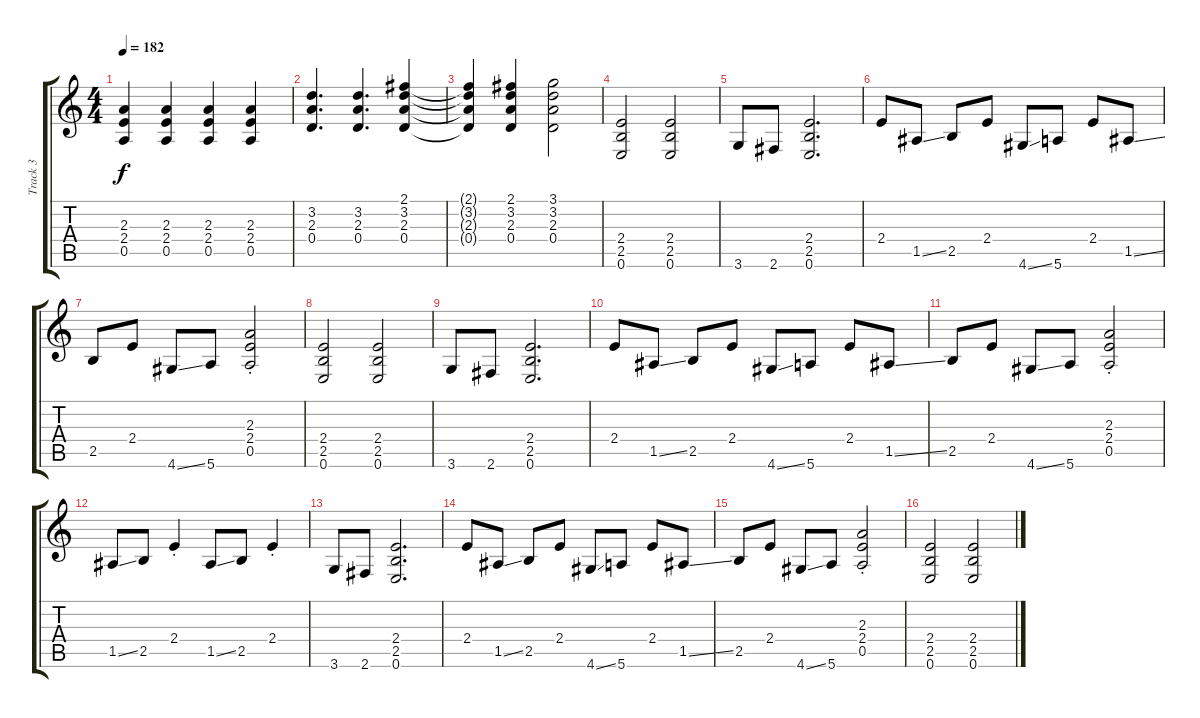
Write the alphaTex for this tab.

\track ("Track 3" "Track 3") {instrument overdrivenguitar}
\staff {score tabs}
\tuning (E4 B3 G3 D3 A2 E2) {hide}
\ts (4 4)
\tempo 182
\clef g2
\ks c
(2.3{t} 2.4{t} 0.5{t}).4{dy f} (2.3 2.4 0.5).4 (2.3 2.4 0.5).4 (2.3 2.4 0.5).4 |
(3.2 2.3 0.4).4{d} (3.2 2.3 0.4).4{d} (2.1 3.2 2.3 0.4).4 |
(2.1{t} 3.2{t} 2.3{t} 0.4{t}).4 (2.1 3.2 2.3 0.4).4 (3.1 3.2 2.3 0.4).2 |
(2.4 2.5 0.6).2 (2.4 2.5 0.6).2 |
3.6.8 2.6.8 (2.4 2.5 0.6).2{d} |
2.4.8 1.5{ss}.8 2.5.8 2.4.8 4.6{ss}.8 5.6.8 2.4.8 1.5{ss}.8 |
2.5.8 2.4.8 4.6{ss}.8 5.6.8 (2.3{st} 2.4{st} 0.5{st}).2 |
(2.4 2.5 0.6).2 (2.4 2.5 0.6).2 |
3.6.8 2.6.8 (2.4 2.5 0.6).2{d} |
2.4.8 1.5{ss}.8 2.5.8 2.4.8 4.6{ss}.8 5.6.8 2.4.8 1.5{ss}.8 |
2.5.8 2.4.8 4.6{ss}.8 5.6.8 (2.3{st} 2.4{st} 0.5{st}).2 |
1.5{ss}.8 2.5.8 2.4{st}.4 1.5{ss}.8 2.5.8 2.4{st}.4 |
3.6.8 2.6.8 (2.4 2.5 0.6).2{d} |
2.4.8 1.5{ss}.8 2.5.8 2.4.8 4.6{ss}.8 5.6.8 2.4.8 1.5{ss}.8 |
2.5.8 2.4.8 4.6{ss}.8 5.6.8 (2.3{st} 2.4{st} 0.5{st}).2 |
(2.4 2.5 0.6).2 (2.4 2.5 0.6).2
